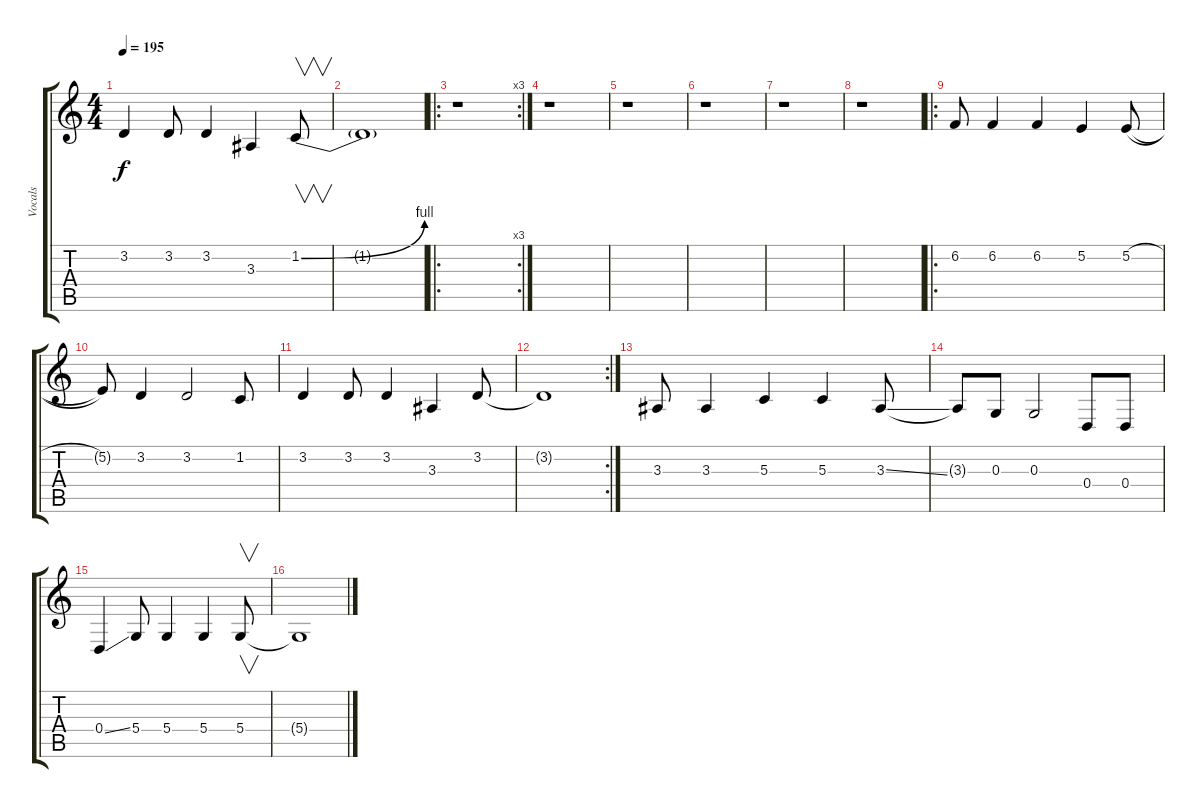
\track ("Vocals" "Vocals") {instrument cello}
\staff {score tabs}
\tuning (E4 B3 G3 D3 A2 E2) {hide}
\ts (4 4)
\tempo 195
\clef g2
\ks c
3.2.4{dy f} 3.2.8 3.2.4 3.3.4 1.2{be (bend 0 0 60 4)}.8{v} |
1.2{t}.1 |
\ro
\rc 3
r.1 |
r.1 |
r.1 |
r.1 |
r.1 |
r.1 |
\ro
6.2.8 6.2.4 6.2.4 5.2.4 5.2{h}.8 |
5.2{t}.8 3.2.4 3.2.2 1.2.8 |
3.2.4 3.2.8 3.2.4 3.3.4 3.2.8 |
\rc 2
3.2{t}.1 |
3.3.8 3.3.4 5.3.4 5.3.4 3.3{ss}.8 |
3.3{t}.8 0.3.8 0.3.2 0.4.8 0.4.8 |
0.4{ss}.4 5.4.8 5.4.4 5.4.4 5.4.8{v} |
5.4{t}.1
